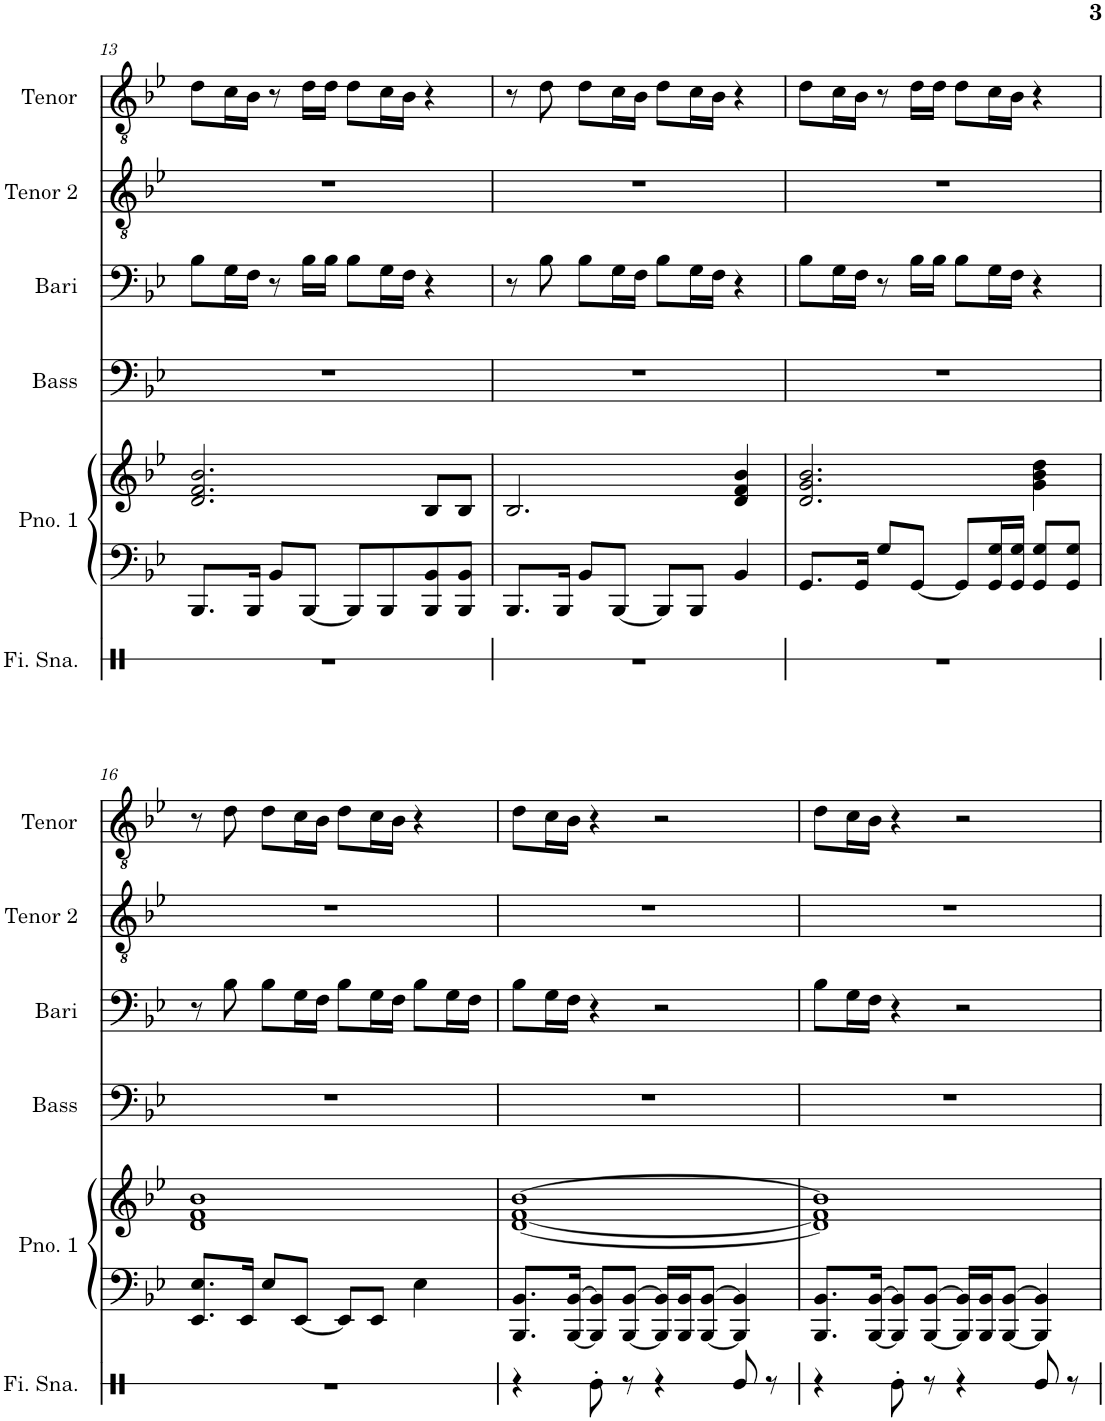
**kern	**kern	**kern	**kern	**kern	**kern	**kern
*part6	*part5	*part5	*part4	*part3	*part2	*part1
*staff7	*staff6	*staff5	*staff4	*staff3	*staff2	*staff1
*I"Finger Snap	*I"Piano 1	*	*I"Bass	*I"Baritone	*I"Tenor 2	*I"Tenor
*I'Fi. Sna.	*I'Pno. 1	*	*I'Bass	*I'Bari	*I'Tenor 2	*I'Tenor
!!LO:PB:g=z
*clefX	*clefF4	*clefG2	*clefF4	*clefF4	*clefGv2	*clefGv2
*k[]	*k[b-e-]	*k[b-e-]	*k[b-e-]	*k[b-e-]	*k[b-e-]	*k[b-e-]
*M4/4	*M4/4	*M4/4	*M4/4	*M4/4	*M4/4	*M4/4
=13	=13	=13	=13	=13	=13	=13
1r	8.BBB-/L	2.d/ 2.f/ 2.b-/	1r	8B-\L	1r	8d\L
.	.	.	.	16G\L	.	16c\L
.	16BBB-/Jk	.	.	16F\JJ	.	16B-\JJ
.	8BB-/L	.	.	8r	.	8r
.	[8BBB-/J	.	.	16B-\LL	.	16d\LL
.	.	.	.	16B-\JJ	.	16d\JJ
.	8BBB-/L]	.	.	8B-\L	.	8d\L
.	8BBB-/	.	.	16G\L	.	16c\L
.	.	.	.	16F\JJ	.	16B-\JJ
.	8BBB-/ 8BB-/	8B-/L	.	4r	.	4r
.	8BBB-/ 8BB-/J	8B-/J	.	.	.	.
=14	=14	=14	=14	=14	=14	=14
1r	8.BBB-/L	2.B-/	1r	8r	1r	8r
.	.	.	.	8B-\	.	8d\
.	16BBB-/Jk	.	.	.	.	.
.	8BB-/L	.	.	8B-\L	.	8d\L
.	[8BBB-/J	.	.	16G\L	.	16c\L
.	.	.	.	16F\JJ	.	16B-\JJ
.	8BBB-/L]	.	.	8B-\L	.	8d\L
.	8BBB-/J	.	.	16G\L	.	16c\L
.	.	.	.	16F\JJ	.	16B-\JJ
.	4BB-/	4d/ 4f/ 4b-/	.	4r	.	4r
=15	=15	=15	=15	=15	=15	=15
1r	8.GG/L	2.d/ 2.g/ 2.b-/	1r	8B-\L	1r	8d\L
.	.	.	.	16G\L	.	16c\L
.	16GG/Jk	.	.	16F\JJ	.	16B-\JJ
.	8G/L	.	.	8r	.	8r
.	[8GG/J	.	.	16B-\LL	.	16d\LL
.	.	.	.	16B-\JJ	.	16d\JJ
.	8GG/L]	.	.	8B-\L	.	8d\L
.	16GG/ 16G/L	.	.	16G\L	.	16c\L
.	16GG/ 16G/JJ	.	.	16F\JJ	.	16B-\JJ
.	8GG/ 8G/L	4g\ 4b-\ 4dd\	.	4r	.	4r
.	8GG/ 8G/J	.	.	.	.	.
!!LO:LB:g=z
=16	=16	=16	=16	=16	=16	=16
1r	8.EE-/ 8.E-/L	1d 1f 1b-	1r	8r	1r	8r
.	.	.	.	8B-\	.	8d\
.	16EE-/Jk	.	.	.	.	.
.	8E-/L	.	.	8B-\L	.	8d\L
.	[8EE-/J	.	.	16G\L	.	16c\L
.	.	.	.	16F\JJ	.	16B-\JJ
.	8EE-/L]	.	.	8B-\L	.	8d\L
.	8EE-/J	.	.	16G\L	.	16c\L
.	.	.	.	16F\JJ	.	16B-\JJ
.	4E-\	.	.	8B-\L	.	4r
.	.	.	.	16G\L	.	.
.	.	.	.	16F\JJ	.	.
=17	=17	=17	=17	=17	=17	=17
4r	8.BBB-/ 8.BB-/L	[1d [1f [1b-	1r	8B-\L	1r	8d\L
.	.	.	.	16G\L	.	16c\L
.	[16BBB-/ [16BB-/Jk	.	.	16F\JJ	.	16B-\JJ
8Re'\	8BBB-/] 8BB-/]L	.	.	4r	.	4r
8r	[8BBB-/ [8BB-/J	.	.	.	.	.
4r	16BBB-/] 16BB-/]LL	.	.	2r	.	2r
.	16BBB-/ 16BB-/J	.	.	.	.	.
.	[8BBB-/ [8BB-/J	.	.	.	.	.
8Re/	4BBB-/] 4BB-/]	.	.	.	.	.
8r	.	.	.	.	.	.
=18	=18	=18	=18	=18	=18	=18
4r	8.BBB-/ 8.BB-/L	1d] 1f] 1b-]	1r	8B-\L	1r	8d\L
.	.	.	.	16G\L	.	16c\L
.	[16BBB-/ [16BB-/Jk	.	.	16F\JJ	.	16B-\JJ
8Re'\	8BBB-/] 8BB-/]L	.	.	4r	.	4r
8r	[8BBB-/ [8BB-/J	.	.	.	.	.
4r	16BBB-/] 16BB-/]LL	.	.	2r	.	2r
.	16BBB-/ 16BB-/J	.	.	.	.	.
.	[8BBB-/ [8BB-/J	.	.	.	.	.
8Re/	4BBB-/] 4BB-/]	.	.	.	.	.
8r	.	.	.	.	.	.
=	=	=	=	=	=	=
*-	*-	*-	*-	*-	*-	*-
